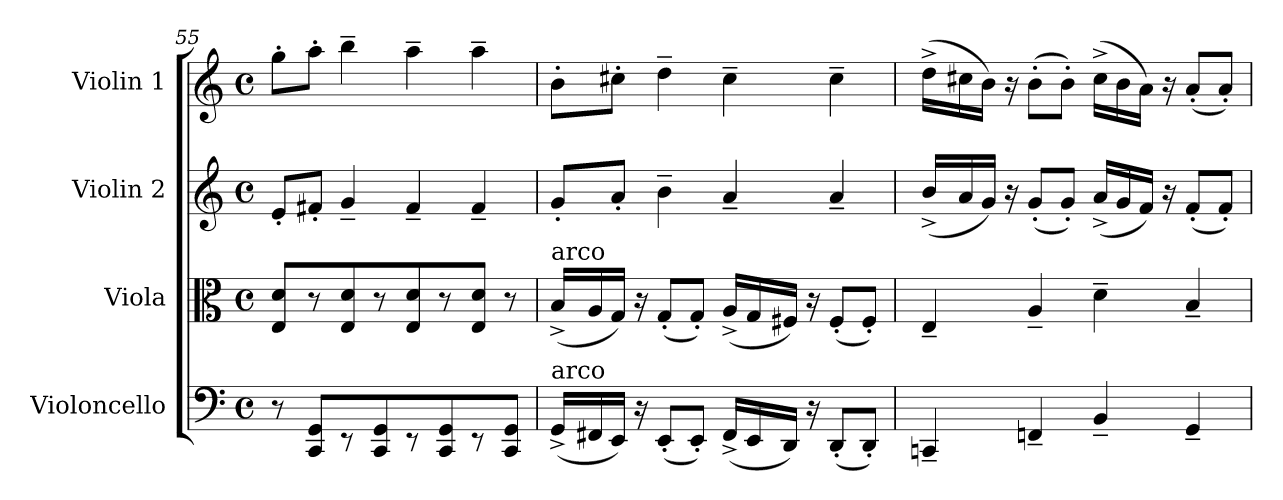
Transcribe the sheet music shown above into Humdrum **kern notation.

**kern	**kern	**kern	**kern
*part4	*part3	*part2	*part1
*staff4	*staff3	*staff2	*staff1
*I"Violoncello	*I"Viola	*I"Violin 2	*I"Violin 1
*I'Vc	*I'Vla	*I'Vln	*I'Vln
!!LO:LB:g=z
*clefF4	*clefC3	*clefG2	*clefG2
*k[]	*k[]	*k[]	*k[]
*M4/4	*M4/4	*M4/4	*M4/4
*met(c)	*met(c)	*met(c)	*met(c)
=55	=55	=55	=55
8r	8E/ 8d/L	8e'/L	8gg'\L
8CC/ 8GG/L	8r	8f#X'/J	8aa'\J
8r	8E/ 8d/	4g~/	4bb~\
8CC/ 8GG/	8r	.	.
8r	8E/ 8d/	4f#~/	4aa~\
8CC/ 8GG/	8r	.	.
8r	8E/ 8d/J	4f#~/	4aa~\
8CC/ 8GG/J	8r	.	.
=56	=56	=56	=56
!	!LO:TX:a:t=arco	!	!
!LO:TX:a:t=arco	!	!	!
(16GG^/LL	(16B^/LL	8g'/L	8b'\L
16FF#X/	16A/	.	.
16EE/JJ)	16G/JJ)	8a'/J	8cc#X'\J
16r	16r	.	.
(8EE'/L	(8G'/L	4b~\	4dd~\
8EE'/J)	8G'/J)	.	.
(16FF#^/LL	(16A^/LL	4a~/	4cc#~\
16EE/	16G/	.	.
16DD/JJ)	16F#X/JJ)	.	.
16r	16r	.	.
(8DD'/L	(8F#'/L	4a~/	4cc#~\
8DD'/J)	8F#'/J)	.	.
=57	=57	=57	=57
4CCn~/	4E~/	(16b^/LL	(16dd^\LL
.	.	16a/	16cc#X\
.	.	16g/JJ)	16b\JJ)
.	.	16r	16r
4FFn~/	4A~/	(8g'/L	(8b'\L
.	.	8g'/J)	8b'\J)
4BB~/	4d~\	(16a^/LL	(16cc#^\LL
.	.	16g/	16b\
.	.	16f/JJ)	16a\JJ)
.	.	16r	16r
4GG~/	4B~/	(8f'/L	(8a'/L
.	.	8f'/J)	8a'/J)
=	=	=	=
*-	*-	*-	*-
